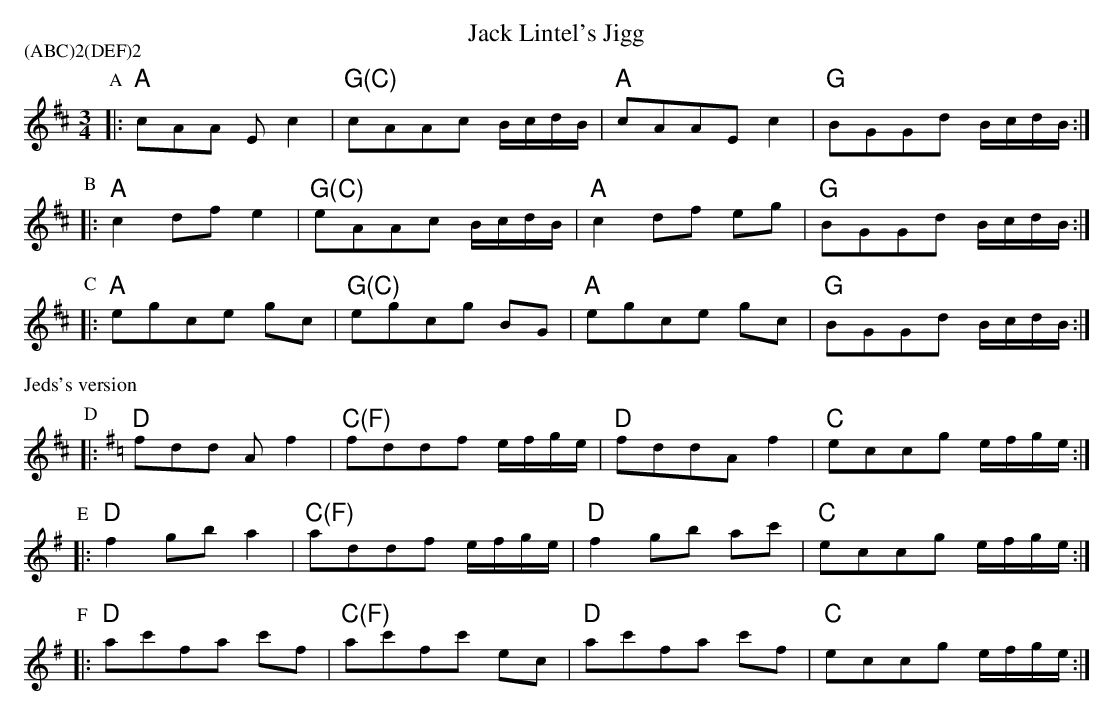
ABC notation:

X:1
T:Jack Lintel's Jigg
P:(ABC)2(DEF)2
M:3/4
L:1/8
K:D
P:A
|:[K:D] "A" cAA Ec2  | "G(C)" cAAc B/c/d/B/  | "A" cAAE c2    | "G"  BGGd B/c/d/B/ :|
P:B
|: "A" c2 df e2 | "G(C)" eAAc B/c/d/B/  | "A" c2 df eg   | "G" BGGd B/c/d/B/ :|
P:C
|: "A" egce gc  | "G(C)" egcg BG        | "A" egce gc    | "G" BGGd B/c/d/B/ :|
%%text  Jeds's version
P:D
|: [K:G] "D" fdd Af2 | "C(F)" fddf e/2f/2g/2e/2 | "D" fddA f2 | "C" eccg e/2f/2g/2e/2 :|
P:E
|: "D" f2 gb a2 | "C(F)" addf e/2f/2g/2e/2 | "D" f2 gb ac' | "C" eccg e/2f/2g/2e/2 :|
P:F
|: "D" ac'fa c'f | "C(F)" ac'fc' ec | "D" ac'fa c'f | "C" eccg e/2f/2g/2e/2 :|
